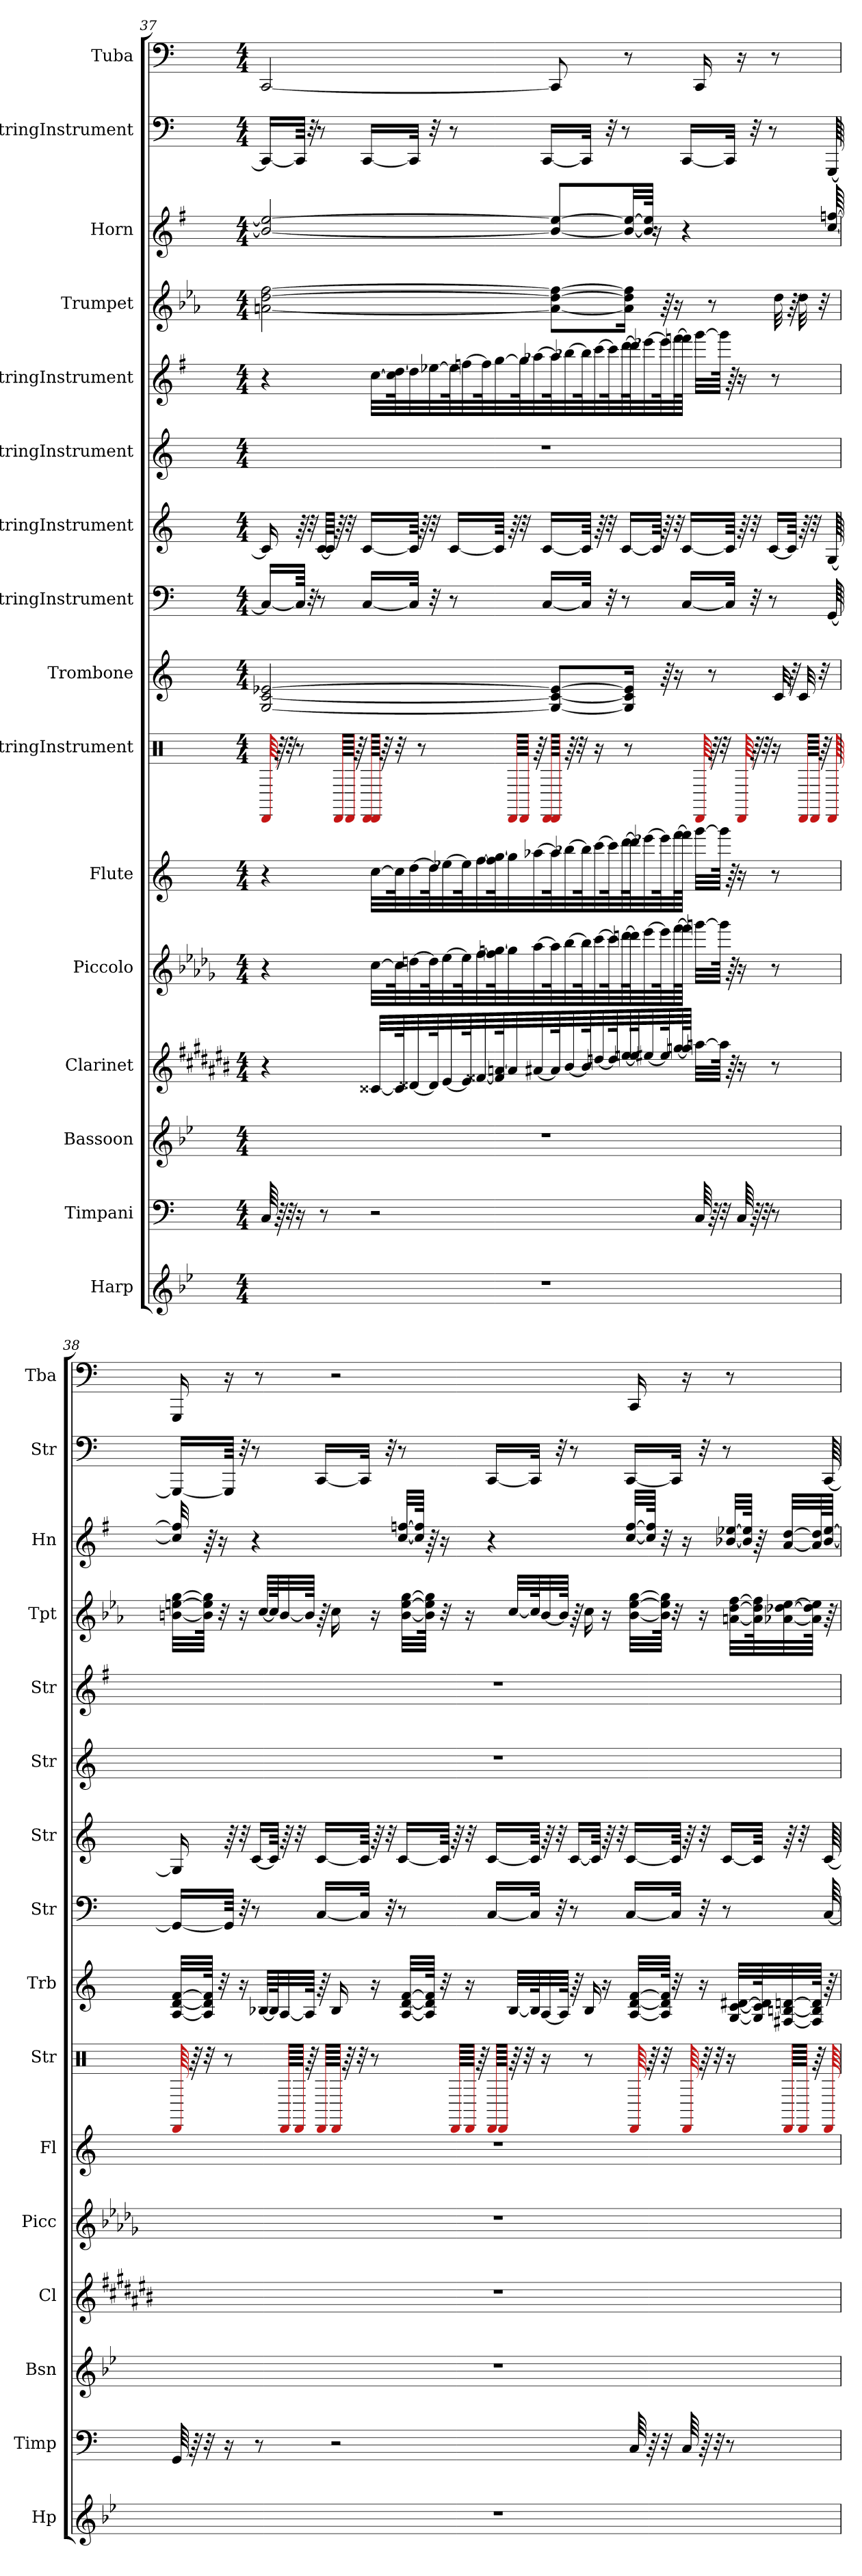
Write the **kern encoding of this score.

**kern	**kern	**kern	**kern	**kern	**kern	**kern	**kern	**kern	**kern	**kern	**kern	**kern	**kern	**kern	**kern
*part16	*part15	*part14	*part13	*part12	*part11	*part10	*part9	*part8	*part7	*part6	*part5	*part4	*part3	*part2	*part1
*staff16	*staff15	*staff14	*staff13	*staff12	*staff11	*staff10	*staff9	*staff8	*staff7	*staff6	*staff5	*staff4	*staff3	*staff2	*staff1
*I"Harp	*I"Timpani	*I"Bassoon	*I"Clarinet	*I"Piccolo	*I"Flute	*I"StringInstrument	*I"Trombone	*I"StringInstrument	*I"StringInstrument	*I"StringInstrument	*I"StringInstrument	*I"Trumpet	*I"Horn	*I"StringInstrument	*I"Tuba
*I'Hp	*I'Timp	*I'Bsn	*I'Cl	*I'Picc	*I'Fl	*I'Str	*I'Trb	*I'Str	*I'Str	*I'Str	*I'Str	*I'Tpt	*I'Hn	*I'Str	*I'Tba
!!LO:PB:g=z
*clefG2	*clefF4	*clefG2	*clefG2	*clefG2	*clefG2	*clefX	*clefG2	*clefF4	*clefG2	*clefG2	*clefG2	*clefG2	*clefG2	*clefF4	*clefF4
*	*	*	*ITrd1c2	*ITrd-7c-12	*	*	*	*	*	*	*	*ITrd1c2	*ITrd4c7	*	*
*k[b-e-]	*k[]	*k[b-e-]	*k[f#c#g#d#a#]	*k[b-e-a-d-g-]	*k[]	*k[]	*k[]	*k[]	*k[]	*k[]	*k[f#]	*k[b-e-a-d-g-]	*k[]	*k[]	*k[]
*M4/4	*M4/4	*M4/4	*M4/4	*M4/4	*M4/4	*M4/4	*M4/4	*M4/4	*M4/4	*M4/4	*M4/4	*M4/4	*M4/4	*M4/4	*M4/4
=37	=37	=37	=37	=37	=37	=37	=37	=37	=37	=37	=37	=37	=37	=37	=37
1r	64C/	1r	4r	4r	4r	64DD/	[2G/ [2c/ [2e-X/	16C/LL_	16c/]	1r	4r	[2gn\ [2cc\ [2ee-\	2e-/_ 2a-/_	16CC/LL_	[2CC/
.	64r	.	.	.	.	64r	.	.	.	.	.	.	.	.	.
.	32r	.	.	.	.	32r	.	.	.	.	.	.	.	.	.
.	16r	.	.	.	.	8r	.	64C/JJkk]	64r	.	.	.	.	64CC/JJkk]	.
.	.	.	.	.	.	.	.	32r	32r	.	.	.	.	32r	.
.	.	.	.	.	.	.	.	8r	[16c/LL	.	.	.	.	8r	.
.	8r	.	.	.	.	.	.	.	.	.	.	.	.	.	.
.	.	.	.	.	.	.	.	.	64c/JJkk]	.	.	.	.	.	.
.	.	.	.	.	.	64DD/LLLL	.	.	64r	.	.	.	.	.	.
.	.	.	.	.	.	64DD/JJJJ	.	.	32r	.	.	.	.	.	.
.	.	.	.	.	.	64r	.	.	.	.	.	.	.	.	.
.	.	.	.	.	.	64DD/LLLL	.	[16C/LL	[16c/LL	.	.	.	.	[16CC/LL	.
.	2r	.	[32B#X/LLL	[32ccc\LLL	[32cc\LLL	64DD/JJJJ	.	.	.	.	[32cc\LLL	.	.	.	.
.	.	.	.	.	.	64r	.	.	.	.	.	.	.	.	.
.	.	.	64B#/K]	64ccc\K]	64cc\K]	32r	.	.	.	.	64cc\] [64dd\K	.	.	.	.
.	.	.	[32c##X/	[32dddn\	[32dd\	.	.	32C/JJk]	64c/JJkk]	.	32dd\]	.	.	32CC/JJk]	.
.	.	.	.	.	.	8r	.	.	64r	.	.	.	.	.	.
.	.	.	64c##/K]	64ddd\K]	64dd\K]	.	.	32r	32r	.	[32ee-X\	.	.	32r	.
.	.	.	[32d#/	[32eee-\	[32ee-X\	.	.	.	.	.	.	.	.	.	.
.	.	.	.	.	.	.	.	8r	[16c/LL	.	64ee-\K]	.	.	8r	.
.	.	.	64d#/K]	64eee-\K]	64ee-\K]	.	.	.	.	.	[32ffn\	.	.	.	.
.	.	.	[32e#X/	[32fff\	[32ff\	.	.	.	.	.	.	.	.	.	.
.	.	.	.	.	.	.	.	.	.	.	64ff\K]	.	.	.	.
.	.	.	64e#/] [64gn/K	64fff\] [64gggn\K	64ff\] [64gg\K	.	.	.	64c/JJkk]	.	[32gg\	.	.	.	.
.	.	.	32g/]	32ggg\]	32gg\]	64DD/LLLL	.	.	64r	.	.	.	.	.	.
.	.	.	.	.	.	64DD/JJJJ	.	.	32r	.	64gg\K]	.	.	.	.
.	.	.	[32g#X/	[32aaa-\	[32aa-X\	64r	.	.	.	.	[32aa-X\	.	.	.	.
.	.	.	.	.	.	64DD/LLLL	.	[16C/LL	[16c/LL	.	.	.	.	[16CC/LL	.
.	.	.	64g#/K]	64aaa-\K]	64aa-\K]	64DD/JJJJ	8G/_ 8c/_ 8e-/_L	.	.	.	64aa-\K]	8g\_ 8cc\_ 8ee-\_L	8e-/_ 8a-/_L	.	8CC/]
.	.	.	[32a#/	[32bbb-\	[32bb-X\	64r	.	.	.	.	[32bb-X\	.	.	.	.
.	.	.	.	.	.	32r	.	.	.	.	.	.	.	.	.
.	.	.	64a#/K]	64bbb-\K]	64bb-\K]	.	.	32C/JJk]	64c/JJkk]	.	64bb-\K]	.	.	32CC/JJk]	.
.	.	.	[32ccn/	[32cccc\	[32ccc\	16r	.	.	64r	.	[32ccc\	.	.	.	.
.	.	.	.	.	.	.	.	32r	32r	.	.	.	.	32r	.
.	.	.	64cc/K]	64cccc\K]	64ccc\K]	.	.	.	.	.	64ccc\K]	.	.	.	.
.	.	.	[32ddn/	[32ddddn\	[32ddd\	.	.	8r	[16c/LL	.	[32ddd\	.	.	8r	.
.	.	.	.	.	.	8r	16G/] 16c/] 16e-/]Jk	.	.	.	.	16g\] 16cc\] 16ee-\]Jk	32e-/_ 32a-/_LL	.	8r
.	.	.	64dd/K]	64dddd\K]	64ddd\K]	.	.	.	.	.	64ddd\K]	.	.	.	.
.	.	.	[32dd#X/	[32eeee-\	[32eee-X\	.	.	.	.	.	[32eee-X\	.	64e-/] 64a-/]JJJk	.	.
.	.	.	.	.	.	.	.	.	64c/JJkk]	.	.	.	16r	.	.
.	.	.	64dd#/K]	64eeee-\K]	64eee-\K]	.	64r	.	64r	.	64eee-\K]	64r	.	.	.
.	.	.	[32ffn/	[32ffff\	[32fff\	.	16r	.	32r	.	[32fffn\	16r	.	.	.
.	.	.	64ff/JJJk]	64ffff\JJJk]	64fff\JJJk]	.	.	[16C/LL	[16c/LL	.	64fff\JJJk]	.	4r	[16CC/LL	.
.	64C/	.	[32ggn\LLL	[32ggggn\LLL	[32ggg\LLL	64DD/	.	.	.	.	[32ggg\LLL	.	.	.	16CC/
.	64r	.	.	.	.	64r	8r	.	.	.	.	8r	.	.	.
.	32r	.	64gg\JJJk]	64gggg\JJJk]	64ggg\JJJk]	32r	.	.	.	.	64ggg\JJJk]	.	.	.	.
.	.	.	64r	64r	64r	.	.	32C/JJk]	64c/JJkk]	.	64r	.	.	32CC/JJk]	.
.	64C/	.	16r	16r	16r	64DD/	.	.	64r	.	16r	.	.	.	16r
.	64r	.	.	.	.	64r	.	32r	32r	.	.	.	.	32r	.
.	32r	.	.	.	.	32r	.	.	.	.	.	.	.	.	.
.	.	.	.	.	.	.	.	8r	[16c/LL	.	.	.	.	8r	.
.	8r	.	8r	8r	8r	16r	.	.	.	.	8r	.	.	.	8r
.	.	.	.	.	.	.	32c/	.	.	.	.	32cc\	.	.	.
.	.	.	.	.	.	.	64r	.	64c/JJkk]	.	.	64r	.	.	.
.	.	.	.	.	.	64DD/LLLL	32c/	.	64r	.	.	32cc\	.	.	.
.	.	.	.	.	.	64DD/JJJJ	.	.	32r	.	.	.	.	.	.
.	.	.	.	.	.	64r	32r	.	.	.	.	32r	.	.	.
.	.	.	.	.	.	64DD/	.	[64GG/	[64G/	.	.	.	[64f/ [64b-X/	[64GGG/	.
!!LO:PB:g=z
=38	=38	=38	=38	=38	=38	=38	=38	=38	=38	=38	=38	=38	=38	=38	=38
1r	64GG/	1r	1r	1r	1r	64DD/	[32A/ [32d/ [32f/LLL	16GG/LL_	16G/]	1r	1r	[32an\ [32ddn\ [32ff\LLL	32f/] 32b-/]	16GGG/LL_	16GGG/
.	64r	.	.	.	.	64r	.	.	.	.	.	.	.	.	.
.	32r	.	.	.	.	32r	64A/] 64d/] 64f/]JJJk	.	.	.	.	64a\] 64dd\] 64ff\]JJJk	64r	.	.
.	.	.	.	.	.	.	32r	.	.	.	.	32r	16r	.	.
.	16r	.	.	.	.	8r	.	64GG/JJkk]	64r	.	.	.	.	64GGG/JJkk]	16r
.	.	.	.	.	.	.	16r	32r	32r	.	.	16r	.	32r	.
.	.	.	.	.	.	.	.	8r	[16c/LL	.	.	.	4r	8r	.
.	8r	.	.	.	.	.	.	.	.	.	.	.	.	.	8r
.	.	.	.	.	.	.	[32B-X/LLL	.	.	.	.	[32b-/LLL	.	.	.
.	.	.	.	.	.	.	64B-/K]	.	64c/JJkk]	.	.	64b-/K]	.	.	.
.	.	.	.	.	.	64DD/LLLL	[32A/	.	64r	.	.	[32a/	.	.	.
.	.	.	.	.	.	64DD/JJJJ	.	.	32r	.	.	.	.	.	.
.	.	.	.	.	.	64r	64A/JJJk]	.	.	.	.	64a/JJJk]	.	.	.
.	.	.	.	.	.	64DD/LLLL	64r	[16C/LL	[16c/LL	.	.	64r	.	[16CC/LL	.
.	2r	.	.	.	.	64DD/JJJJ	16B-/	.	.	.	.	16b-\	.	.	2r
.	.	.	.	.	.	64r	.	.	.	.	.	.	.	.	.
.	.	.	.	.	.	32r	.	.	.	.	.	.	.	.	.
.	.	.	.	.	.	.	.	32C/JJk]	64c/JJkk]	.	.	.	.	32CC/JJk]	.
.	.	.	.	.	.	8r	16r	.	64r	.	.	16r	.	.	.
.	.	.	.	.	.	.	.	32r	32r	.	.	.	.	32r	.
.	.	.	.	.	.	.	.	8r	[16c/LL	.	.	.	[32f/ [32b-X/LLL	8r	.
.	.	.	.	.	.	.	[32A/ [32d/ [32f/LLL	.	.	.	.	[32a\ [32dd\ [32ff\LLL	.	.	.
.	.	.	.	.	.	.	.	.	.	.	.	.	64f/] 64b-/]JJJk	.	.
.	.	.	.	.	.	.	64A/] 64d/] 64f/]JJJk	.	.	.	.	64a\] 64dd\] 64ff\]JJJk	64r	.	.
.	.	.	.	.	.	.	32r	.	64c/JJkk]	.	.	32r	16r	.	.
.	.	.	.	.	.	64DD/LLLL	.	.	64r	.	.	.	.	.	.
.	.	.	.	.	.	64DD/JJJJ	16r	.	32r	.	.	16r	.	.	.
.	.	.	.	.	.	64r	.	.	.	.	.	.	.	.	.
.	.	.	.	.	.	64DD/LLLL	.	[16C/LL	[16c/LL	.	.	.	4r	[16CC/LL	.
.	.	.	.	.	.	64DD/JJJJ	.	.	.	.	.	.	.	.	.
.	.	.	.	.	.	64r	[32B-/LLL	.	.	.	.	[32b-/LLL	.	.	.
.	.	.	.	.	.	32r	.	.	.	.	.	.	.	.	.
.	.	.	.	.	.	.	64B-/K]	32C/JJk]	64c/JJkk]	.	.	64b-/K]	.	32CC/JJk]	.
.	.	.	.	.	.	16r	[32A/	.	64r	.	.	[32a/	.	.	.
.	.	.	.	.	.	.	.	32r	32r	.	.	.	.	32r	.
.	.	.	.	.	.	.	64A/JJJk]	.	.	.	.	64a/JJJk]	.	.	.
.	.	.	.	.	.	.	64r	8r	[16c/LL	.	.	64r	.	8r	.
.	.	.	.	.	.	8r	16B-/	.	.	.	.	16b-\	.	.	.
.	.	.	.	.	.	.	.	.	64c/JJkk]	.	.	.	.	.	.
.	.	.	.	.	.	.	16r	.	64r	.	.	16r	.	.	.
.	.	.	.	.	.	.	.	.	32r	.	.	.	.	.	.
.	.	.	.	.	.	.	.	[16C/LL	[16c/LL	.	.	.	[32f/ [32b-/LLL	[16CC/LL	.
.	64C/	.	.	.	.	64DD/	[32A/ [32d/ [32f/LLL	.	.	.	.	[32a\ [32dd\ [32ff\LLL	.	.	16CC/
.	64r	.	.	.	.	64r	.	.	.	.	.	.	64f/] 64b-/]JJJk	.	.
.	32r	.	.	.	.	32r	64A/] 64d/] 64f/]JJJk	.	.	.	.	64a\] 64dd\] 64ff\]JJJk	32r	.	.
.	.	.	.	.	.	.	32r	32C/JJk]	64c/JJkk]	.	.	32r	.	32CC/JJk]	.
.	64C/	.	.	.	.	64DD/	.	.	64r	.	.	.	16r	.	16r
.	64r	.	.	.	.	64r	16r	32r	32r	.	.	16r	.	32r	.
.	32r	.	.	.	.	32r	.	.	.	.	.	.	.	.	.
.	.	.	.	.	.	.	.	8r	[16c/LL	.	.	.	.	8r	.
.	8r	.	.	.	.	16r	.	.	.	.	.	.	[32e-X/ [32a-X/LLL	.	8r
.	.	.	.	.	.	.	[32G/ [32c/ [32d#X/LLL	.	.	.	.	[32gn\ [32cc\ [32ee-\LLL	.	.	.
.	.	.	.	.	.	.	.	.	.	.	.	.	64e-/] 64a-/]JJJk	.	.
.	.	.	.	.	.	.	64G/] 64c/] 64d#/]K	.	64c/JJkk]	.	.	64g\] 64cc\] 64ee-\]K	64r	.	.
.	.	.	.	.	.	64DD/LLLL	[32F#X/ [32Bn/ [32dn/	.	64r	.	.	[32g-X\ [32cc-X\ [32dd\	[32d/ [32g/LLL	.	.
.	.	.	.	.	.	64DD/JJJJ	.	.	32r	.	.	.	.	.	.
.	.	.	.	.	.	64r	64F#/] 64B/] 64d/]JJJk	.	.	.	.	64g-\] 64cc-\] 64dd\]JJJk	64d/] 64g/]L	.	.
.	.	.	.	.	.	64DD/	64r	[64C/	[64c/	.	.	64r	[64e-/ [64a-/JJJJ	[64CC/	.
=	=	=	=	=	=	=	=	=	=	=	=	=	=	=	=
*-	*-	*-	*-	*-	*-	*-	*-	*-	*-	*-	*-	*-	*-	*-	*-
